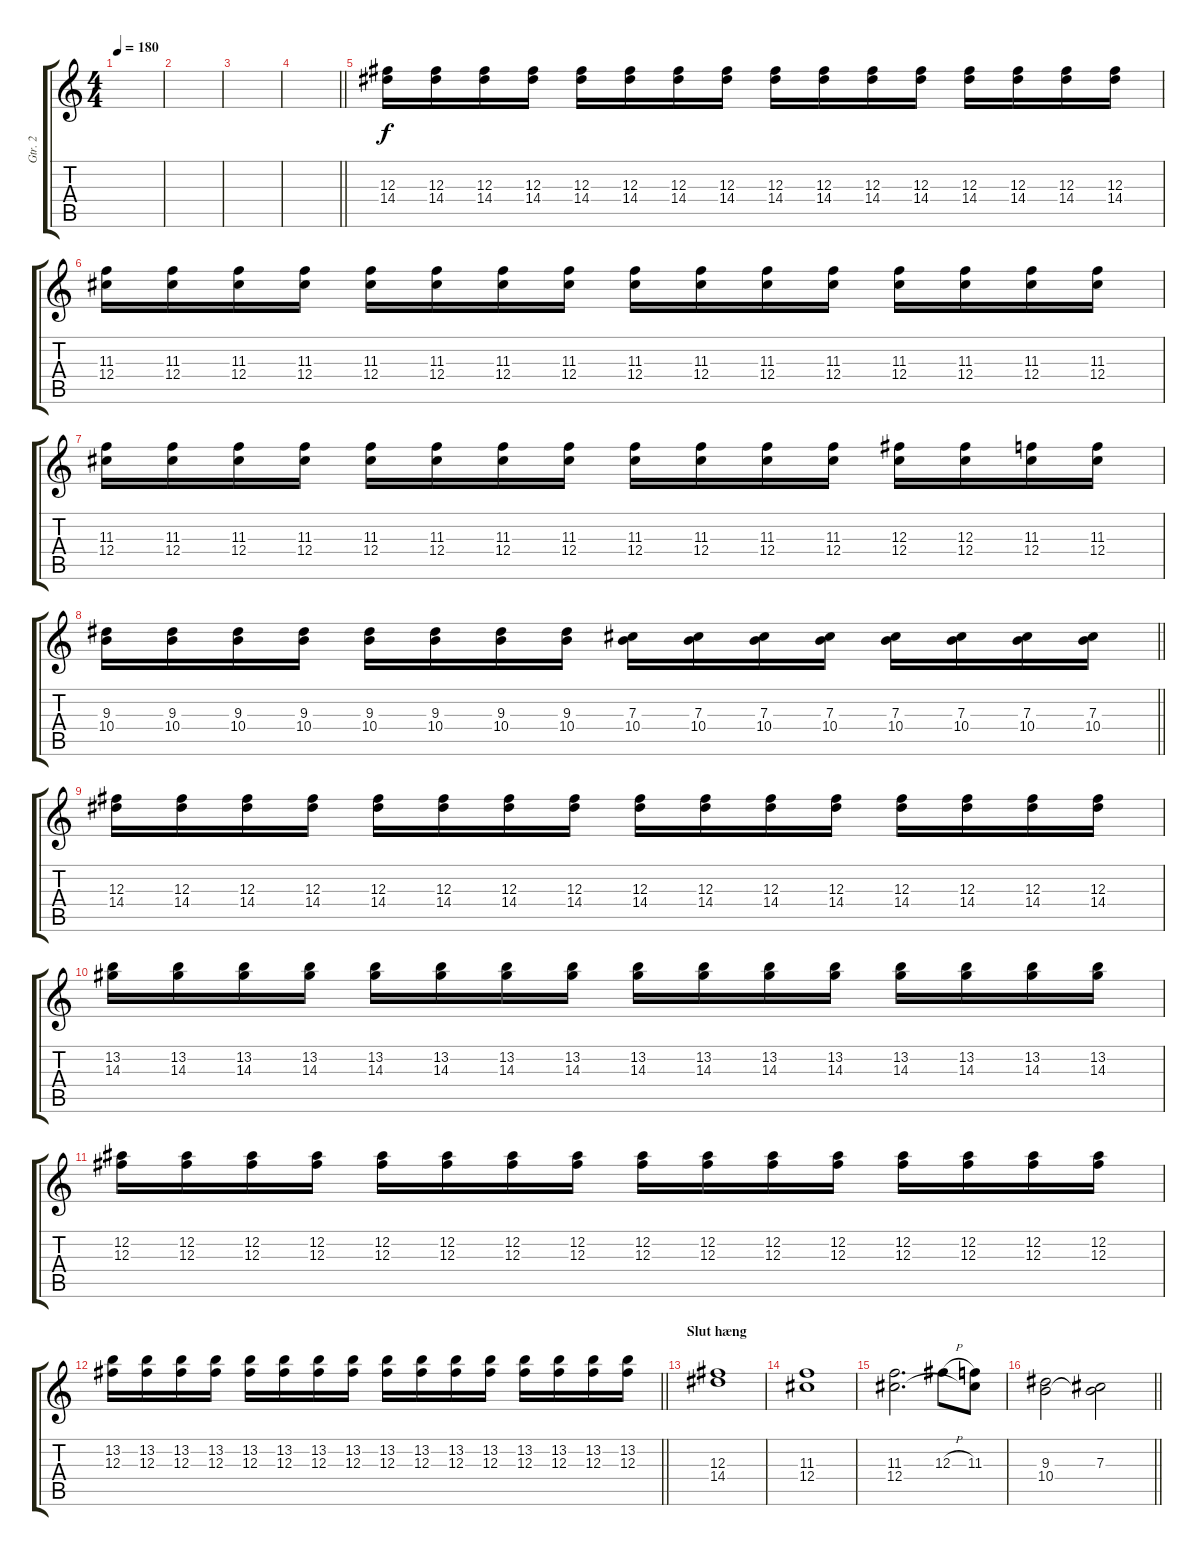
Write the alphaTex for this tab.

\track ("Gtr. 2" "Gtr. 2") {instrument distortionguitar}
\staff {score tabs}
\tuning (Eb4 Bb3 Gb3 Db3 Ab2 Eb2) {hide}
\ts (4 4)
\tempo 180
\clef g2
\ks c
|
|
|
\barLineRight lightlight
|
(12.3 14.4).16{volume 12} (12.3 14.4).16 (12.3 14.4).16 (12.3 14.4).16 (12.3 14.4).16 (12.3 14.4).16 (12.3 14.4).16 (12.3 14.4).16 (12.3 14.4).16 (12.3 14.4).16 (12.3 14.4).16 (12.3 14.4).16 (12.3 14.4).16 (12.3 14.4).16 (12.3 14.4).16 (12.3 14.4).16 |
(11.3 12.4).16 (11.3 12.4).16 (11.3 12.4).16 (11.3 12.4).16 (11.3 12.4).16 (11.3 12.4).16 (11.3 12.4).16 (11.3 12.4).16 (11.3 12.4).16 (11.3 12.4).16 (11.3 12.4).16 (11.3 12.4).16 (11.3 12.4).16 (11.3 12.4).16 (11.3 12.4).16 (11.3 12.4).16 |
(11.3 12.4).16 (11.3 12.4).16 (11.3 12.4).16 (11.3 12.4).16 (11.3 12.4).16 (11.3 12.4).16 (11.3 12.4).16 (11.3 12.4).16 (11.3 12.4).16 (11.3 12.4).16 (11.3 12.4).16 (11.3 12.4).16 (12.3 12.4).16 (12.3 12.4).16 (11.3 12.4).16 (11.3 12.4).16 |
\barLineRight lightlight
(9.3 10.4).16 (9.3 10.4).16 (9.3 10.4).16 (9.3 10.4).16 (9.3 10.4).16 (9.3 10.4).16 (9.3 10.4).16 (9.3 10.4).16 (7.3 10.4).16 (7.3 10.4).16 (7.3 10.4).16 (7.3 10.4).16 (7.3 10.4).16 (7.3 10.4).16 (7.3 10.4).16 (7.3 10.4).16 |
(12.3 14.4).16 (12.3 14.4).16 (12.3 14.4).16 (12.3 14.4).16 (12.3 14.4).16 (12.3 14.4).16 (12.3 14.4).16 (12.3 14.4).16 (12.3 14.4).16 (12.3 14.4).16 (12.3 14.4).16 (12.3 14.4).16 (12.3 14.4).16 (12.3 14.4).16 (12.3 14.4).16 (12.3 14.4).16 |
(13.2 14.3).16 (13.2 14.3).16 (13.2 14.3).16 (13.2 14.3).16 (13.2 14.3).16 (13.2 14.3).16 (13.2 14.3).16 (13.2 14.3).16 (13.2 14.3).16 (13.2 14.3).16 (13.2 14.3).16 (13.2 14.3).16 (13.2 14.3).16 (13.2 14.3).16 (13.2 14.3).16 (13.2 14.3).16 |
(12.2 12.3).16 (12.2 12.3).16 (12.2 12.3).16 (12.2 12.3).16 (12.2 12.3).16 (12.2 12.3).16 (12.2 12.3).16 (12.2 12.3).16 (12.2 12.3).16 (12.2 12.3).16 (12.2 12.3).16 (12.2 12.3).16 (12.2 12.3).16 (12.2 12.3).16 (12.2 12.3).16 (12.2 12.3).16 |
\barLineRight lightlight
(13.2 12.3).16 (13.2 12.3).16 (13.2 12.3).16 (13.2 12.3).16 (13.2 12.3).16 (13.2 12.3).16 (13.2 12.3).16 (13.2 12.3).16 (13.2 12.3).16 (13.2 12.3).16 (13.2 12.3).16 (13.2 12.3).16 (13.2 12.3).16 (13.2 12.3).16 (13.2 12.3).16 (13.2 12.3).16 |
\section ("" "Slut hæng")
(12.3 14.4).1 |
(11.3 12.4).1 |
(11.3 12.4).2{d} 12.3{h}.8 (11.3 12.4{t}).8 |
\barLineRight lightlight
(9.3 10.4).2 (7.3 10.4{t}).2
